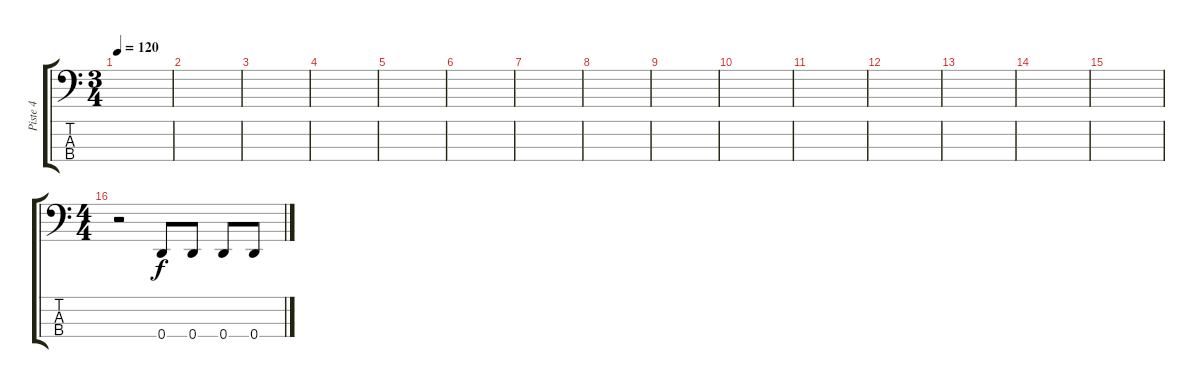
\track ("Piste 4" "Piste 4") {instrument slapbass1}
\staff {score tabs}
\tuning (G2 D2 A1 D1) {hide}
\ts (3 4)
\tempo 120
\clef f4
\ks c
|
|
|
|
|
|
|
|
|
|
|
|
|
|
|
\ts (4 4)
r.2 0.4.8 0.4.8 0.4.8 0.4.8
